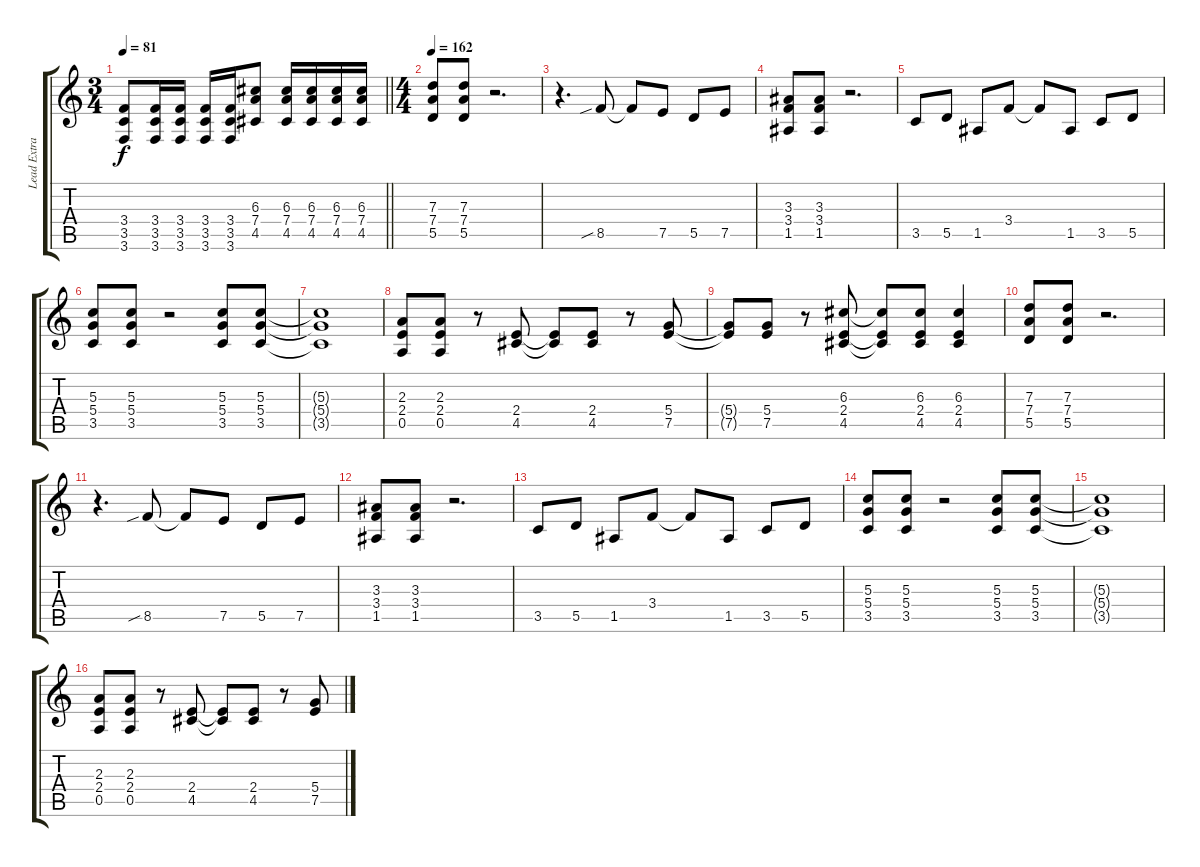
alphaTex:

\track ("Lead Extra" "Lead Extra") {instrument distortionguitar}
\staff {score tabs}
\tuning (E4 B3 G3 D3 A2 D2) {hide}
\ts (3 4)
\tempo 81
\clef g2
\barLineRight lightlight
\ks c
(3.4 3.5 3.6).8{dy f} (3.4 3.5 3.6).16 (3.4 3.5 3.6).16 (3.4 3.5 3.6).16 (3.4 3.5 3.6).16 (6.3 7.4 4.5).8 (6.3 7.4 4.5).16 (6.3 7.4 4.5).16 (6.3 7.4 4.5).16 (6.3 7.4 4.5).16 |
\ts (4 4)
\tempo 162
(7.3 7.4 5.5).8 (7.3 7.4 5.5).8 r.2{d} |
r.4{d} 8.5{sib}.8 8.5{t}.8 7.5.8 5.5.8 7.5.8 |
(3.3 3.4 1.5).8 (3.3 3.4 1.5).8 r.2{d} |
3.5.8 5.5.8 1.5.8 3.4.8 3.4{t}.8 1.5.8 3.5.8 5.5.8 |
(5.3 5.4 3.5).8 (5.3 5.4 3.5).8 r.2 (5.3 5.4 3.5).8 (5.3 5.4 3.5).8 |
(5.3{t} 5.4{t} 3.5{t}).1 |
(2.3 2.4 0.5).8 (2.3 2.4 0.5).8 r.8 (2.4 4.5).8 (2.4{t} 4.5{t}).8 (2.4 4.5).8 r.8 (5.4 7.5).8 |
(5.4{t} 7.5{t}).8 (5.4 7.5).8 r.8 (6.3 2.4 4.5).8 (6.3{t} 2.4{t} 4.5{t}).8 (6.3 2.4 4.5).8 (6.3 2.4 4.5).4 |
(7.3 7.4 5.5).8 (7.3 7.4 5.5).8 r.2{d} |
r.4{d} 8.5{sib}.8 8.5{t}.8 7.5.8 5.5.8 7.5.8 |
(3.3 3.4 1.5).8 (3.3 3.4 1.5).8 r.2{d} |
3.5.8 5.5.8 1.5.8 3.4.8 3.4{t}.8 1.5.8 3.5.8 5.5.8 |
(5.3 5.4 3.5).8 (5.3 5.4 3.5).8 r.2 (5.3 5.4 3.5).8 (5.3 5.4 3.5).8 |
(5.3{t} 5.4{t} 3.5{t}).1 |
(2.3 2.4 0.5).8 (2.3 2.4 0.5).8 r.8 (2.4 4.5).8 (2.4{t} 4.5{t}).8 (2.4 4.5).8 r.8 (5.4 7.5).8
